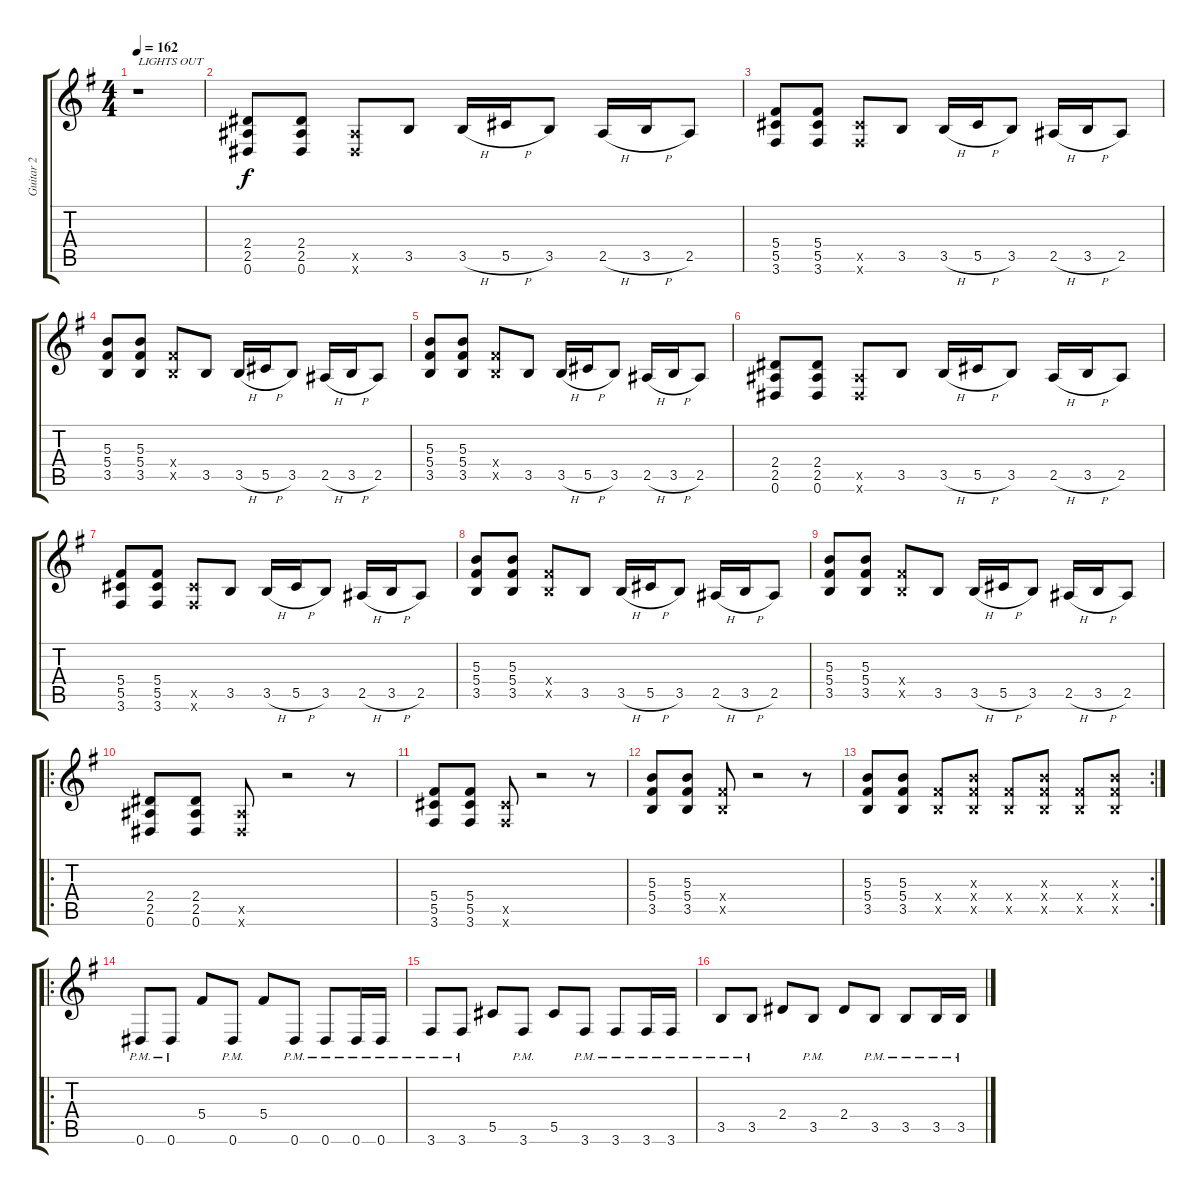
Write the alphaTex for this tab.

\track ("Guitar 2" "Guitar 2") {instrument distortionguitar}
\staff {score tabs}
\tuning (Eb4 Bb3 Gb3 Db3 Ab2 Eb2) {hide}
\ts (4 4)
\tempo 162
\clef g2
\ks g
r.1{txt "LIGHTS OUT" dy f instrument distortionguitar} |
(2.4 2.5 0.6).8 (2.4 2.5 0.6).8 (2.5{x} 0.6{x}).8 3.5.8 3.5{h}.16 5.5{h}.16 3.5.8 2.5{h}.16 3.5{h}.16 2.5.8 |
(5.4 5.5 3.6).8 (5.4 5.5 3.6).8 (5.5{x} 3.6{x}).8 3.5.8 3.5{h}.16 5.5{h}.16 3.5.8 2.5{h}.16 3.5{h}.16 2.5.8 |
(5.3 5.4 3.5).8 (5.3 5.4 3.5).8 (5.4{x} 3.5{x}).8 3.5.8 3.5{h}.16 5.5{h}.16 3.5.8 2.5{h}.16 3.5{h}.16 2.5.8 |
(5.3 5.4 3.5).8 (5.3 5.4 3.5).8 (5.4{x} 3.5{x}).8 3.5.8 3.5{h}.16 5.5{h}.16 3.5.8 2.5{h}.16 3.5{h}.16 2.5.8 |
(2.4 2.5 0.6).8 (2.4 2.5 0.6).8 (2.5{x} 0.6{x}).8 3.5.8 3.5{h}.16 5.5{h}.16 3.5.8 2.5{h}.16 3.5{h}.16 2.5.8 |
(5.4 5.5 3.6).8 (5.4 5.5 3.6).8 (5.5{x} 3.6{x}).8 3.5.8 3.5{h}.16 5.5{h}.16 3.5.8 2.5{h}.16 3.5{h}.16 2.5.8 |
(5.3 5.4 3.5).8 (5.3 5.4 3.5).8 (5.4{x} 3.5{x}).8 3.5.8 3.5{h}.16 5.5{h}.16 3.5.8 2.5{h}.16 3.5{h}.16 2.5.8 |
(5.3 5.4 3.5).8 (5.3 5.4 3.5).8 (5.4{x} 3.5{x}).8 3.5.8 3.5{h}.16 5.5{h}.16 3.5.8 2.5{h}.16 3.5{h}.16 2.5.8 |
\ro
(2.4 2.5 0.6).8 (2.4 2.5 0.6).8 (2.5{x} 0.6{x}).8 r.2 r.8 |
(5.4 5.5 3.6).8 (5.4 5.5 3.6).8 (5.5{x} 3.6{x}).8 r.2 r.8 |
(5.3 5.4 3.5).8 (5.3 5.4 3.5).8 (5.4{x} 3.5{x}).8 r.2 r.8 |
\rc 2
(5.3 5.4 3.5).8 (5.3 5.4 3.5).8 (5.4{x} 3.5{x}).8 (5.3{x} 5.4{x} 3.5{x}).8 (5.4{x} 3.5{x}).8 (5.3{x} 5.4{x} 3.5{x}).8 (5.4{x} 3.5{x}).8 (5.3{x} 5.4{x} 3.5{x}).8 |
\ro
0.6{pm}.8 0.6{pm}.8 5.4.8 0.6{pm}.8 5.4.8 0.6{pm}.8 0.6{pm}.8 0.6{pm}.16 0.6{pm}.16 |
3.6{pm}.8 3.6{pm}.8 5.5.8 3.6{pm}.8 5.5.8 3.6{pm}.8 3.6{pm}.8 3.6{pm}.16 3.6{pm}.16 |
3.5{pm}.8 3.5{pm}.8 2.4.8 3.5{pm}.8 2.4.8 3.5{pm}.8 3.5{pm}.8 3.5{pm}.16 3.5{pm}.16
